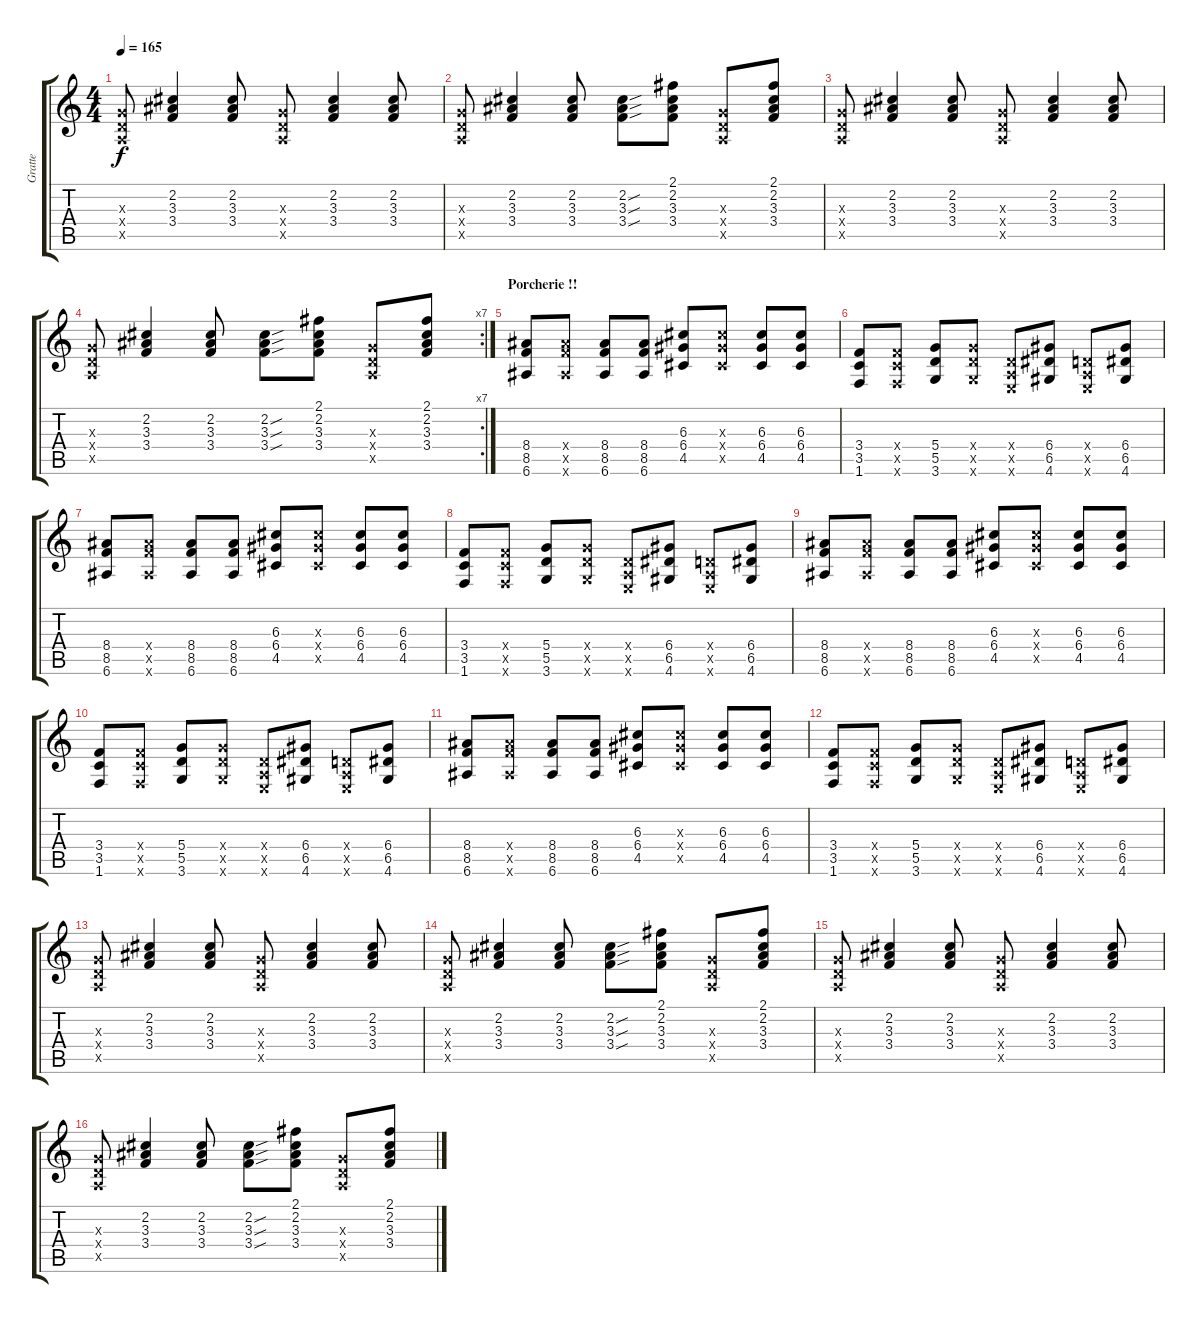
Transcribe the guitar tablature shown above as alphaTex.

\track ("Gratte" "Gratte") {instrument overdrivenguitar}
\staff {score tabs}
\tuning (E4 B3 G3 D3 A2 E2) {hide}
\ts (4 4)
\tempo 165
\clef g2
\ks c
(0.3{x} 0.4{x} 0.5{x}).8{dy f} (2.2 3.3 3.4).4 (2.2 3.3 3.4).8 (0.3{x} 0.4{x} 0.5{x}).8 (2.2 3.3 3.4).4 (2.2 3.3 3.4).8 |
(0.3{x} 0.4{x} 0.5{x}).8 (2.2 3.3 3.4).4 (2.2 3.3 3.4).8 (2.2{sou} 3.3{sou} 3.4{sou}).8 (2.1 2.2 3.3 3.4).8 (0.3{x} 0.4{x} 0.5{x}).8 (2.1 2.2 3.3 3.4).8 |
(0.3{x} 0.4{x} 0.5{x}).8 (2.2 3.3 3.4).4 (2.2 3.3 3.4).8 (0.3{x} 0.4{x} 0.5{x}).8 (2.2 3.3 3.4).4 (2.2 3.3 3.4).8 |
\rc 7
(0.3{x} 0.4{x} 0.5{x}).8 (2.2 3.3 3.4).4 (2.2 3.3 3.4).8 (2.2{sou} 3.3{sou} 3.4{sou}).8 (2.1 2.2 3.3 3.4).8 (0.3{x} 0.4{x} 0.5{x}).8 (2.1 2.2 3.3 3.4).8 |
\section ("" "Porcherie !!")
(8.4 8.5 6.6).8 (8.4{x} 8.5{x} 6.6{x}).8 (8.4 8.5 6.6).8 (8.4 8.5 6.6).8 (6.3 6.4 4.5).8 (6.3{x} 6.4{x} 4.5{x}).8 (6.3 6.4 4.5).8 (6.3 6.4 4.5).8 |
(3.4 3.5 1.6).8 (3.4{x} 3.5{x} 1.6{x}).8 (5.4 5.5 3.6).8 (5.4{x} 5.5{x} 3.6{x}).8 (0.4{x} 0.5{x} 0.6{x}).8 (6.4 6.5 4.6).8 (0.4{x} 0.5{x} 0.6{x}).8 (6.4 6.5 4.6).8 |
(8.4 8.5 6.6).8 (8.4{x} 8.5{x} 6.6{x}).8 (8.4 8.5 6.6).8 (8.4 8.5 6.6).8 (6.3 6.4 4.5).8 (6.3{x} 6.4{x} 4.5{x}).8 (6.3 6.4 4.5).8 (6.3 6.4 4.5).8 |
(3.4 3.5 1.6).8 (3.4{x} 3.5{x} 1.6{x}).8 (5.4 5.5 3.6).8 (5.4{x} 5.5{x} 3.6{x}).8 (0.4{x} 0.5{x} 0.6{x}).8 (6.4 6.5 4.6).8 (0.4{x} 0.5{x} 0.6{x}).8 (6.4 6.5 4.6).8 |
(8.4 8.5 6.6).8 (8.4{x} 8.5{x} 6.6{x}).8 (8.4 8.5 6.6).8 (8.4 8.5 6.6).8 (6.3 6.4 4.5).8 (6.3{x} 6.4{x} 4.5{x}).8 (6.3 6.4 4.5).8 (6.3 6.4 4.5).8 |
(3.4 3.5 1.6).8 (3.4{x} 3.5{x} 1.6{x}).8 (5.4 5.5 3.6).8 (5.4{x} 5.5{x} 3.6{x}).8 (0.4{x} 0.5{x} 0.6{x}).8 (6.4 6.5 4.6).8 (0.4{x} 0.5{x} 0.6{x}).8 (6.4 6.5 4.6).8 |
(8.4 8.5 6.6).8 (8.4{x} 8.5{x} 6.6{x}).8 (8.4 8.5 6.6).8 (8.4 8.5 6.6).8 (6.3 6.4 4.5).8 (6.3{x} 6.4{x} 4.5{x}).8 (6.3 6.4 4.5).8 (6.3 6.4 4.5).8 |
(3.4 3.5 1.6).8 (3.4{x} 3.5{x} 1.6{x}).8 (5.4 5.5 3.6).8 (5.4{x} 5.5{x} 3.6{x}).8 (0.4{x} 0.5{x} 0.6{x}).8 (6.4 6.5 4.6).8 (0.4{x} 0.5{x} 0.6{x}).8 (6.4 6.5 4.6).8 |
(0.3{x} 0.4{x} 0.5{x}).8 (2.2 3.3 3.4).4 (2.2 3.3 3.4).8 (0.3{x} 0.4{x} 0.5{x}).8 (2.2 3.3 3.4).4 (2.2 3.3 3.4).8 |
(0.3{x} 0.4{x} 0.5{x}).8 (2.2 3.3 3.4).4 (2.2 3.3 3.4).8 (2.2{sou} 3.3{sou} 3.4{sou}).8 (2.1 2.2 3.3 3.4).8 (0.3{x} 0.4{x} 0.5{x}).8 (2.1 2.2 3.3 3.4).8 |
(0.3{x} 0.4{x} 0.5{x}).8 (2.2 3.3 3.4).4 (2.2 3.3 3.4).8 (0.3{x} 0.4{x} 0.5{x}).8 (2.2 3.3 3.4).4 (2.2 3.3 3.4).8 |
(0.3{x} 0.4{x} 0.5{x}).8 (2.2 3.3 3.4).4 (2.2 3.3 3.4).8 (2.2{sou} 3.3{sou} 3.4{sou}).8 (2.1 2.2 3.3 3.4).8 (0.3{x} 0.4{x} 0.5{x}).8 (2.1 2.2 3.3 3.4).8
